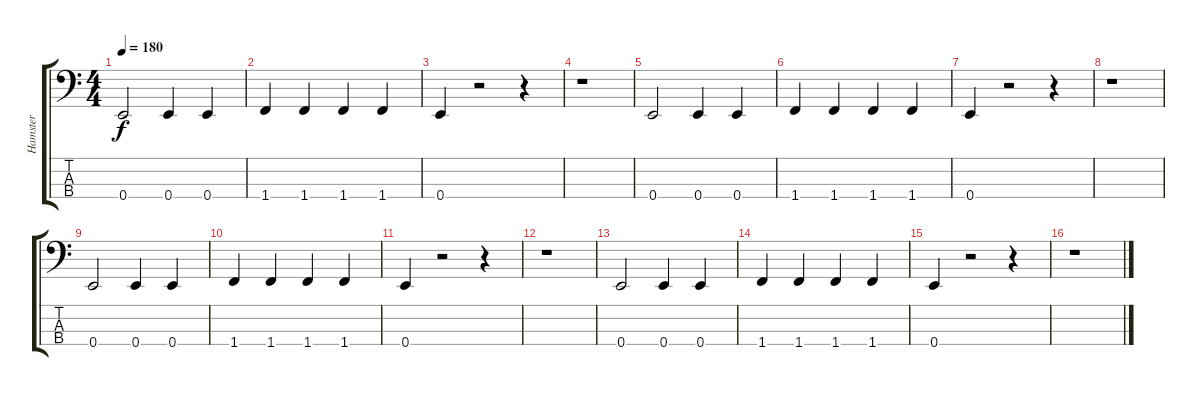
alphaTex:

\track ("Hamster" "Hamster") {instrument electricbassfinger}
\staff {score tabs}
\tuning (G2 D2 A1 E1) {hide}
\ts (4 4)
\tempo 180
\clef f4
\ks c
0.4.2{dy f} 0.4.4 0.4.4 |
1.4.4 1.4.4 1.4.4 1.4.4 |
0.4.4 r.2 r.4 |
r.1 |
0.4.2 0.4.4 0.4.4 |
1.4.4 1.4.4 1.4.4 1.4.4 |
0.4.4 r.2 r.4 |
r.1 |
0.4.2 0.4.4 0.4.4 |
1.4.4 1.4.4 1.4.4 1.4.4 |
0.4.4 r.2 r.4 |
r.1 |
0.4.2 0.4.4 0.4.4 |
1.4.4 1.4.4 1.4.4 1.4.4 |
0.4.4 r.2 r.4 |
r.1
